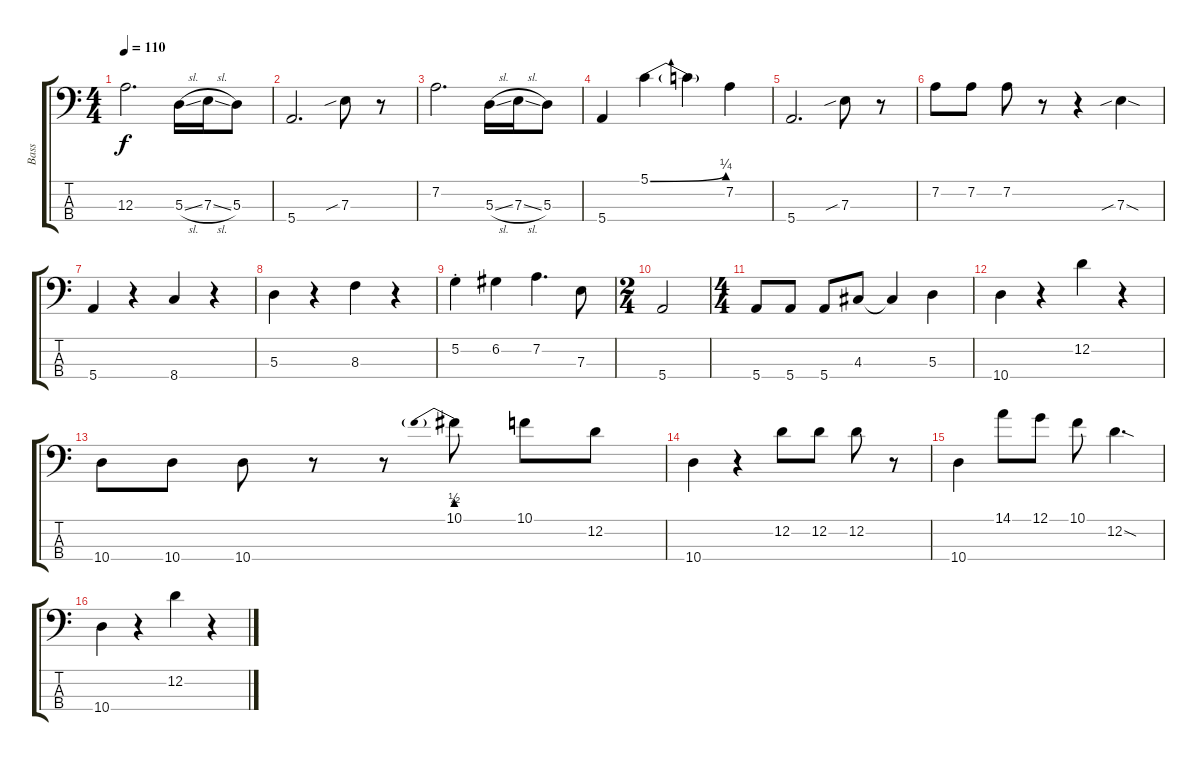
\track ("Bass" "Bass") {instrument electricbassfinger}
\staff {score tabs}
\tuning (G2 D2 A1 E1) {hide}
\ts (4 4)
\tempo 110
\clef f4
\ks c
12.3.2{d dy f} 5.3{sl}.16 7.3{sl}.16 5.3.8 |
5.4.2{d} 7.3{sib}.8 r.8 |
7.2.2{d} 5.3{sl}.16 7.3{sl}.16 5.3.8 |
5.4.4 5.1{be (bend 0 0 60 1)}.4 5.1{t}.4 7.2.4 |
5.4.2{d} 7.3{sib}.8 r.8 |
7.2.8 7.2.8 7.2.8 r.8 r.4 7.3{sib sod}.4 |
5.4.4 r.4 8.4.4 r.4 |
5.3.4 r.4 8.3.4 r.4 |
5.2{st}.4 6.2.4 7.2.4{d} 7.3.8 |
\ts (2 4)
5.4.2 |
\ts (4 4)
5.4.8 5.4.8 5.4.8 4.3.8 4.3{t}.4 5.3.4 |
10.4.4 r.4 12.2.4 r.4 |
10.4.8 10.4.8 10.4.8 r.8 r.8 10.1{be (prebend 0 2 60 2)}.8 10.1.8 12.2.8 |
10.4.4 r.4 12.2.8 12.2.8 12.2.8 r.8 |
10.4.4 14.1.8 12.1.8 10.1.8 12.2{sod}.4{d} |
10.4.4 r.4 12.2.4 r.4
